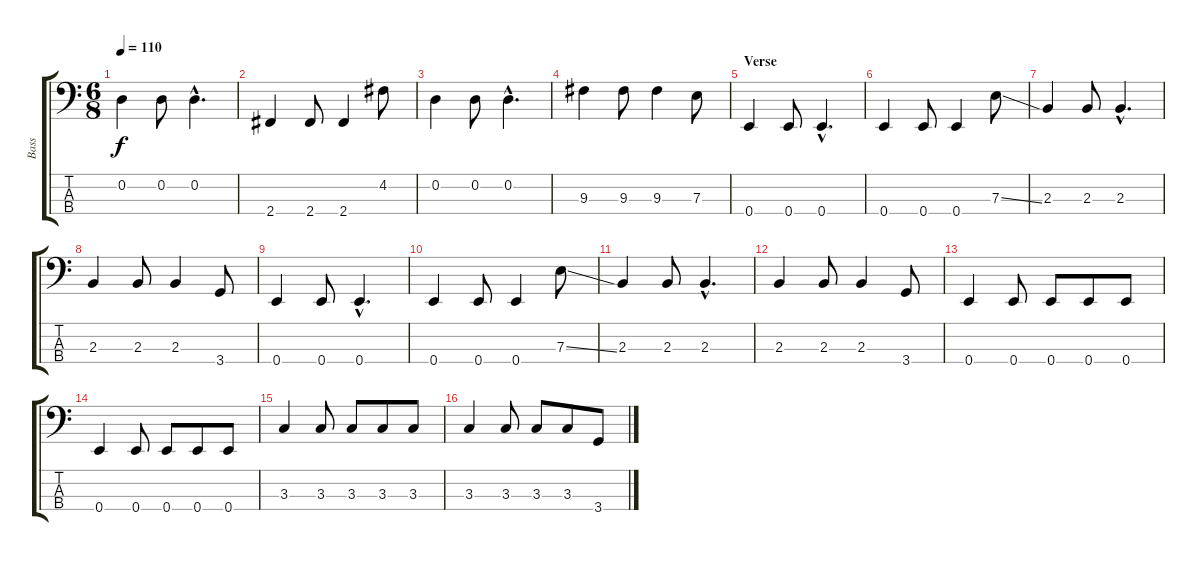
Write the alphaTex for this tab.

\track ("Bass" "Bass") {instrument electricbasspick}
\staff {score tabs}
\tuning (G2 D2 A1 E1) {hide}
\ts (6 8)
\tempo 110
\clef f4
\ks c
0.2.4{dy f} 0.2.8 0.2{hac}.4{d} |
2.4.4 2.4.8 2.4.4 4.2.8 |
0.2.4 0.2.8 0.2{hac}.4{d} |
9.3.4 9.3.8 9.3.4 7.3.8 |
\section ("" "Verse")
0.4.4 0.4.8 0.4{hac}.4{d} |
0.4.4 0.4.8 0.4.4 7.3{ss}.8 |
2.3.4 2.3.8 2.3{hac}.4{d} |
2.3.4 2.3.8 2.3.4 3.4.8 |
0.4.4 0.4.8 0.4{hac}.4{d} |
0.4.4 0.4.8 0.4.4 7.3{ss}.8 |
2.3.4 2.3.8 2.3{hac}.4{d} |
2.3.4 2.3.8 2.3.4 3.4.8 |
0.4.4 0.4.8 0.4.8 0.4.8 0.4.8 |
0.4.4 0.4.8 0.4.8 0.4.8 0.4.8 |
3.3.4 3.3.8 3.3.8 3.3.8 3.3.8 |
3.3.4 3.3.8 3.3.8 3.3.8 3.4.8
